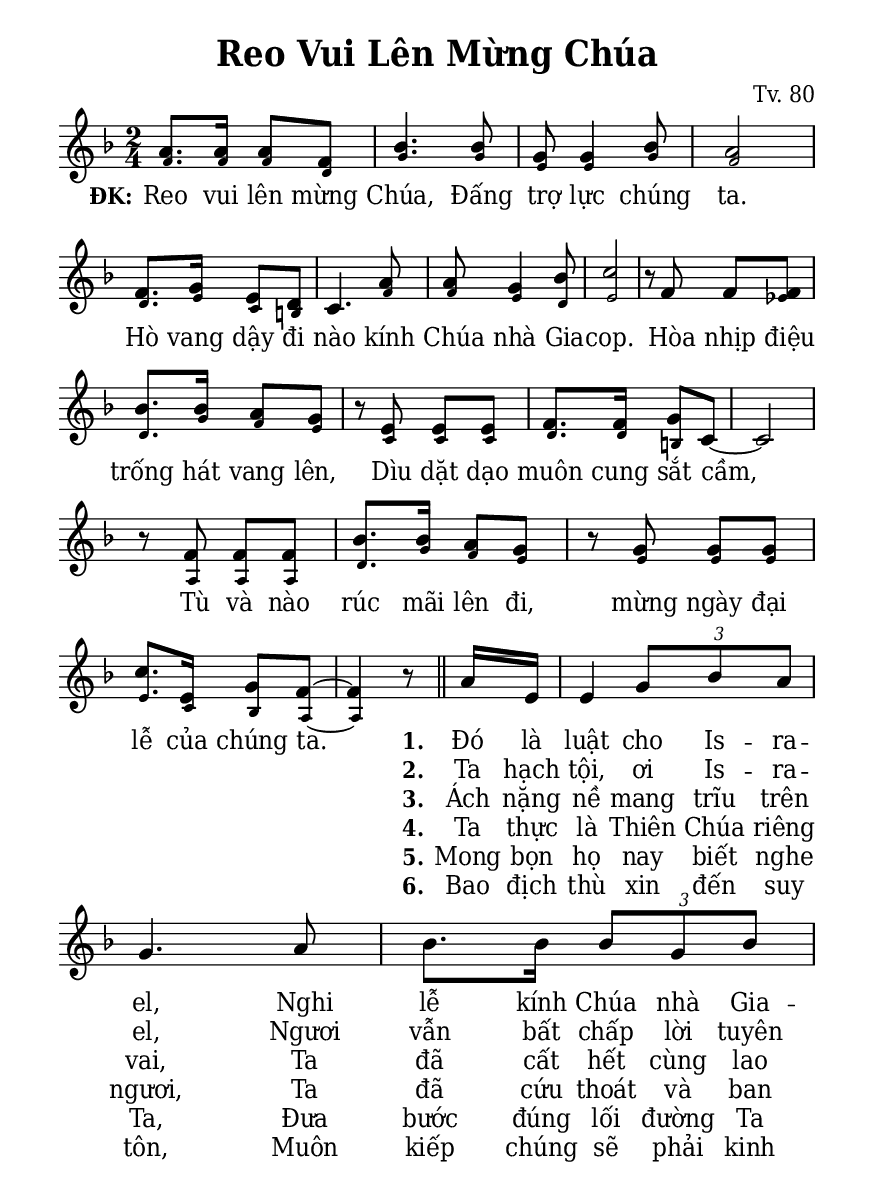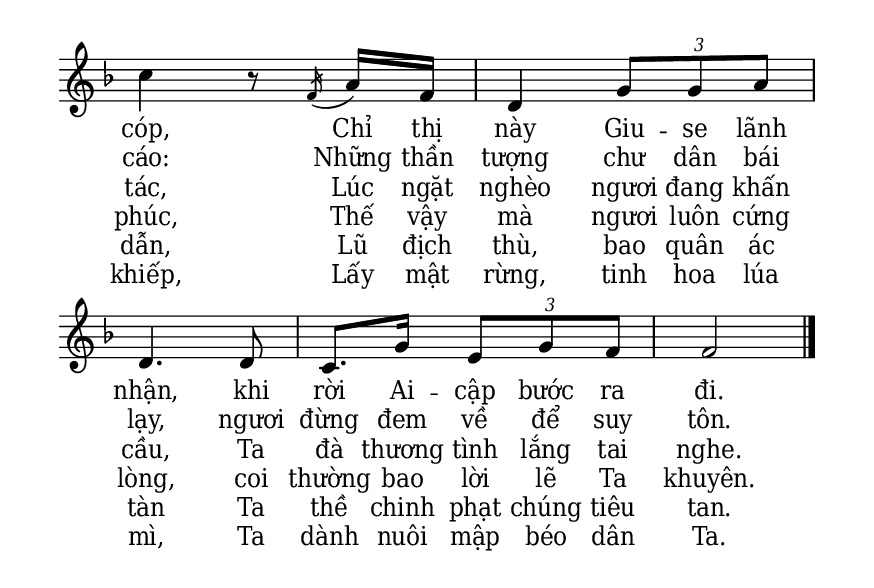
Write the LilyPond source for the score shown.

% Cài đặt chung\
\version "2.22.1"
\include "english.ly"

\header {
  title = "Reo Vui Lên Mừng Chúa"
  composer = "Tv. 80"
  %arranger = "Lm. Kim Long"
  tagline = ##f
}

% Nhạc phiên khúc
nhacPhienKhucSop = \relative c'' {
  a8. a16 a8 f |
  bf4. bf8 |
  g g4 bf8 |
  a2 |
  f8. g16 e8 d |
  c4. a'8 |
  a g4 bf8 |
  c2 |
  r8 f, f f |
  bf8. bf16 a8 g |
  r8 e e e |
  f8. f16 g8 c, ~ |
  c2 |
  r8 f f f |
  bf8. bf16 a8 g |
  r8 g g g |
  c8. e,16 g8 f ~ |
  f4 r8 \bar "||"
  
  a16 e |
  e4 \tuplet 3/2 { g8 bf a } |
  g4. a8 |
  bf8. bf16 \tuplet 3/2 { bf8 g bf } |
  c4 r8 \slashedGrace { f,16 ( } a) f |
  d4 \tuplet 3/2 { g8 g a } |
  d,4. d8 |
  c8. g'16 \tuplet 3/2 { e8 g f } |
  f2 \bar "|."
}

nhacPhienKhucAlto = \relative c' {
  f8. f16 f8 d |
  g4. g8 |
  e e4 g8 |
  f2 |
  d8. e16 c8 b! |
  c4. f8 |
  f e4 d8 |
  e2 |
  r8 f f ef |
  d8. g16 f8 e |
  r8 c c c |
  d8. d16 b!8 c ~ |
  c2 |
  r8 a a a |
  d8. g16 f8 e |
  r8 e e e |
  e8. c16 bf8 a ~ |
  a4 r8
}

% Lời phiên khúc
loiPhienKhucSop = \lyrics {
  \set stanza = "ĐK:"
  Reo vui lên mừng Chúa,
  Đấng trợ lực chúng ta.
  Hò vang dậy đi nào kính Chúa nhà Gia -- cop.
  Hòa nhịp điệu trống hát vang lên,
  Dìu dặt dạo muôn cung sắt cầm,
  Tù và nào rúc mãi lên đi,
  mừng ngày đại lễ của chúng ta.
  <<
    {
      \set stanza = "1."
      Đó là luật cho Is -- ra -- el,
      Nghi lễ kính Chúa nhà Gia -- cóp,
      Chỉ thị này Giu -- se lãnh nhận,
      khi rời Ai -- cập bước ra đi.
    }
    \new Lyrics {
	    \set associatedVoice = "beSop"
	    \set stanza = "2."
	    Ta hạch tội, ơi Is -- ra -- el,
	    Ngươi vẫn bất chấp lời tuyên cáo:
	    Những thần tượng chư dân bái lạy,
	    ngươi đừng đem về để suy tôn.
    }
    \new Lyrics {
	    \set associatedVoice = "beSop"
	    \set stanza = "3."
	    Ách nặng nề mang trĩu trên vai,
	    Ta đã cất hết cùng lao tác,
	    Lúc ngặt nghèo ngươi đang khấn cầu,
	    Ta đà thương tình lắng tai nghe.
    }
    \new Lyrics {
	    \set associatedVoice = "beSop"
	    \set stanza = "4."
	    Ta thực là Thiên Chúa riêng ngươi,
	    Ta đã cứu thoát và ban phúc,
	    Thế vậy mà ngươi luôn cứng lòng,
	    coi thường bao lời lẽ Ta khuyên.
    }
    \new Lyrics {
	    \set associatedVoice = "beSop"
	    \set stanza = "5."
	    Mong bọn họ nay biết nghe Ta,
	    Đưa bước đúng lối đường Ta dẫn,
	    Lũ địch thù, bao quân ác tàn
	    Ta thề chinh phạt chúng tiêu tan.
    }
    \new Lyrics {
	    \set associatedVoice = "beSop"
	    \set stanza = "6."
	    Bao địch thù xin đến suy tôn,
	    Muôn kiếp chúng sẽ phải kinh khiếp,
	    Lấy mật rừng, tinh hoa lúa mì,
	    Ta dành nuôi mập béo dân Ta.
    }
  >>
}

% Dàn trang
\paper {
  #(set-paper-size "a5")
  top-margin = 8\mm
  bottom-margin = 8\mm
  left-margin = 10\mm
  right-margin = 10\mm
  indent = #0
  #(define fonts
	 (make-pango-font-tree "Deja Vu Serif Condensed"
	 		       "Deja Vu Serif Condensed"
			       "Deja Vu Serif Condensed"
			       (/ 20 20)))
  print-page-number = ##f
  %page-count = #1
}

TongNhip = {
  \key f \major \time 2/4
  \set Timing.beamExceptions = #'()
  \set Timing.baseMoment = #(ly:make-moment 1/4)
}

% Đổi kích thước nốt cho bè phụ
notBePhu =
#(define-music-function (font-size music) (number? ly:music?)
   (for-some-music
     (lambda (m)
       (if (music-is-of-type? m 'rhythmic-event)
           (begin
             (set! (ly:music-property m 'tweaks)
                   (cons `(font-size . ,font-size)
                         (ly:music-property m 'tweaks)))
             #t)
           #f))
     music)
   music)

\score {
  \new ChoirStaff <<
    \new Staff \with {
        \consists "Merge_rests_engraver"
        printPartCombineTexts = ##f
      }
      <<
      \new Voice \TongNhip \partCombine 
        \nhacPhienKhucSop
        \notBePhu -3 { \nhacPhienKhucAlto }
      \new NullVoice = beSop \nhacPhienKhucSop
      \new Lyrics \lyricsto beSop \loiPhienKhucSop
      >>
  >>
  \layout {
    %\override Staff.TimeSignature.transparent = ##t
    \override Lyrics.LyricSpace.minimum-distance = #0.8
    \override Score.BarNumber.break-visibility = ##(#f #f #f)
    \override Score.SpacingSpanner.uniform-stretching = ##t
  } 
}
